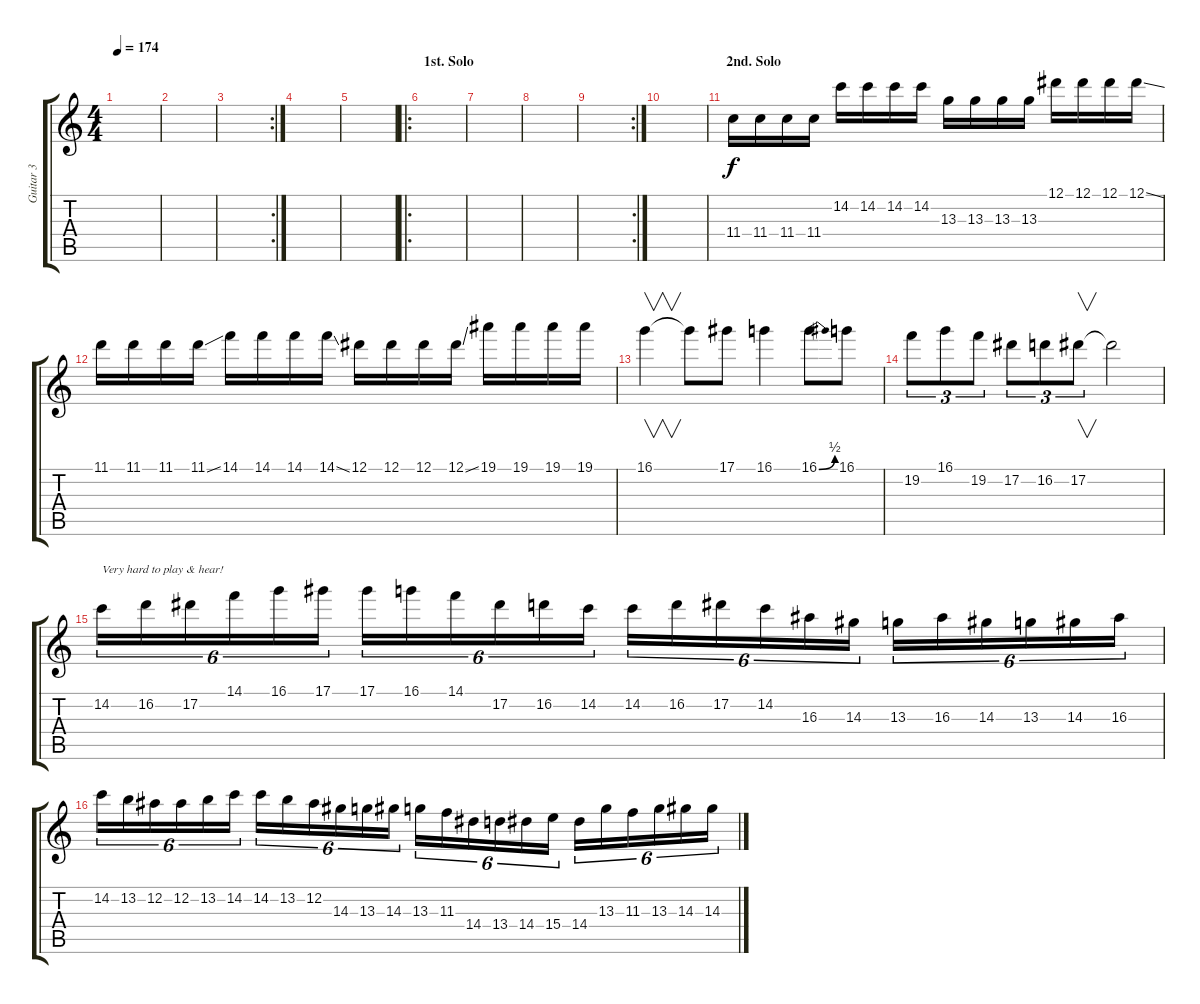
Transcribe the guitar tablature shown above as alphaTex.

\track ("Guitar 3" "Guitar 3") {instrument distortionguitar}
\staff {score tabs}
\tuning (Eb4 Bb3 Gb3 Db3 Ab2 Eb2) {hide}
\ts (4 4)
\tempo 174
\clef g2
\ks c
|
|
\rc 2
|
|
|
\ro
\section ("" "1st. Solo")
|
|
|
\rc 2
|
|
\section ("" "2nd. Solo")
11.4.16{volume 13} 11.4.16 11.4.16 11.4.16 14.2.16 14.2.16 14.2.16 14.2.16 13.3.16 13.3.16 13.3.16 13.3.16 12.1.16 12.1.16 12.1.16 12.1{ss}.16 |
11.1.16 11.1.16 11.1.16 11.1{ss}.16 14.1.16 14.1.16 14.1.16 14.1{ss}.16 12.1.16 12.1.16 12.1.16 12.1{ss}.16 19.1.16 19.1.16 19.1.16 19.1.16 |
16.1.4{v} 16.1{t}.8 17.1.8 16.1.4 16.1{be (bend 0 0 60 2)}.8 16.1.8 |
19.2.8{tu (3 2)} 16.1.8{tu (3 2)} 19.2.8{tu (3 2)} 17.2.8{tu (3 2)} 16.2.8{tu (3 2)} 17.2.8{v tu (3 2)} 17.2{t}.2 |
14.2.16{tu (6 4) txt "Very hard to play & hear!"} 16.2.16{tu (6 4)} 17.2.16{tu (6 4)} 14.1.16{tu (6 4)} 16.1.16{tu (6 4)} 17.1.16{tu (6 4)} 17.1.16{tu (6 4)} 16.1.16{tu (6 4)} 14.1.16{tu (6 4)} 17.2.16{tu (6 4)} 16.2.16{tu (6 4)} 14.2.16{tu (6 4)} 14.2.16{tu (6 4)} 16.2.16{tu (6 4)} 17.2.16{tu (6 4)} 14.2.16{tu (6 4)} 16.3.16{tu (6 4)} 14.3.16{tu (6 4)} 13.3.16{tu (6 4)} 16.3.16{tu (6 4)} 14.3.16{tu (6 4)} 13.3.16{tu (6 4)} 14.3.16{tu (6 4)} 16.3.16{tu (6 4)} |
14.2.16{tu (6 4)} 13.2.16{tu (6 4)} 12.2.16{tu (6 4)} 12.2.16{tu (6 4)} 13.2.16{tu (6 4)} 14.2.16{tu (6 4)} 14.2.16{tu (6 4)} 13.2.16{tu (6 4)} 12.2.16{tu (6 4)} 14.3.16{tu (6 4)} 13.3.16{tu (6 4)} 14.3.16{tu (6 4)} 13.3.16{tu (6 4)} 11.3.16{tu (6 4)} 14.4.16{tu (6 4)} 13.4.16{tu (6 4)} 14.4.16{tu (6 4)} 15.4.16{tu (6 4)} 14.4.16{tu (6 4)} 13.3.16{tu (6 4)} 11.3.16{tu (6 4)} 13.3.16{tu (6 4)} 14.3.16{tu (6 4)} 14.3.16{tu (6 4)}
